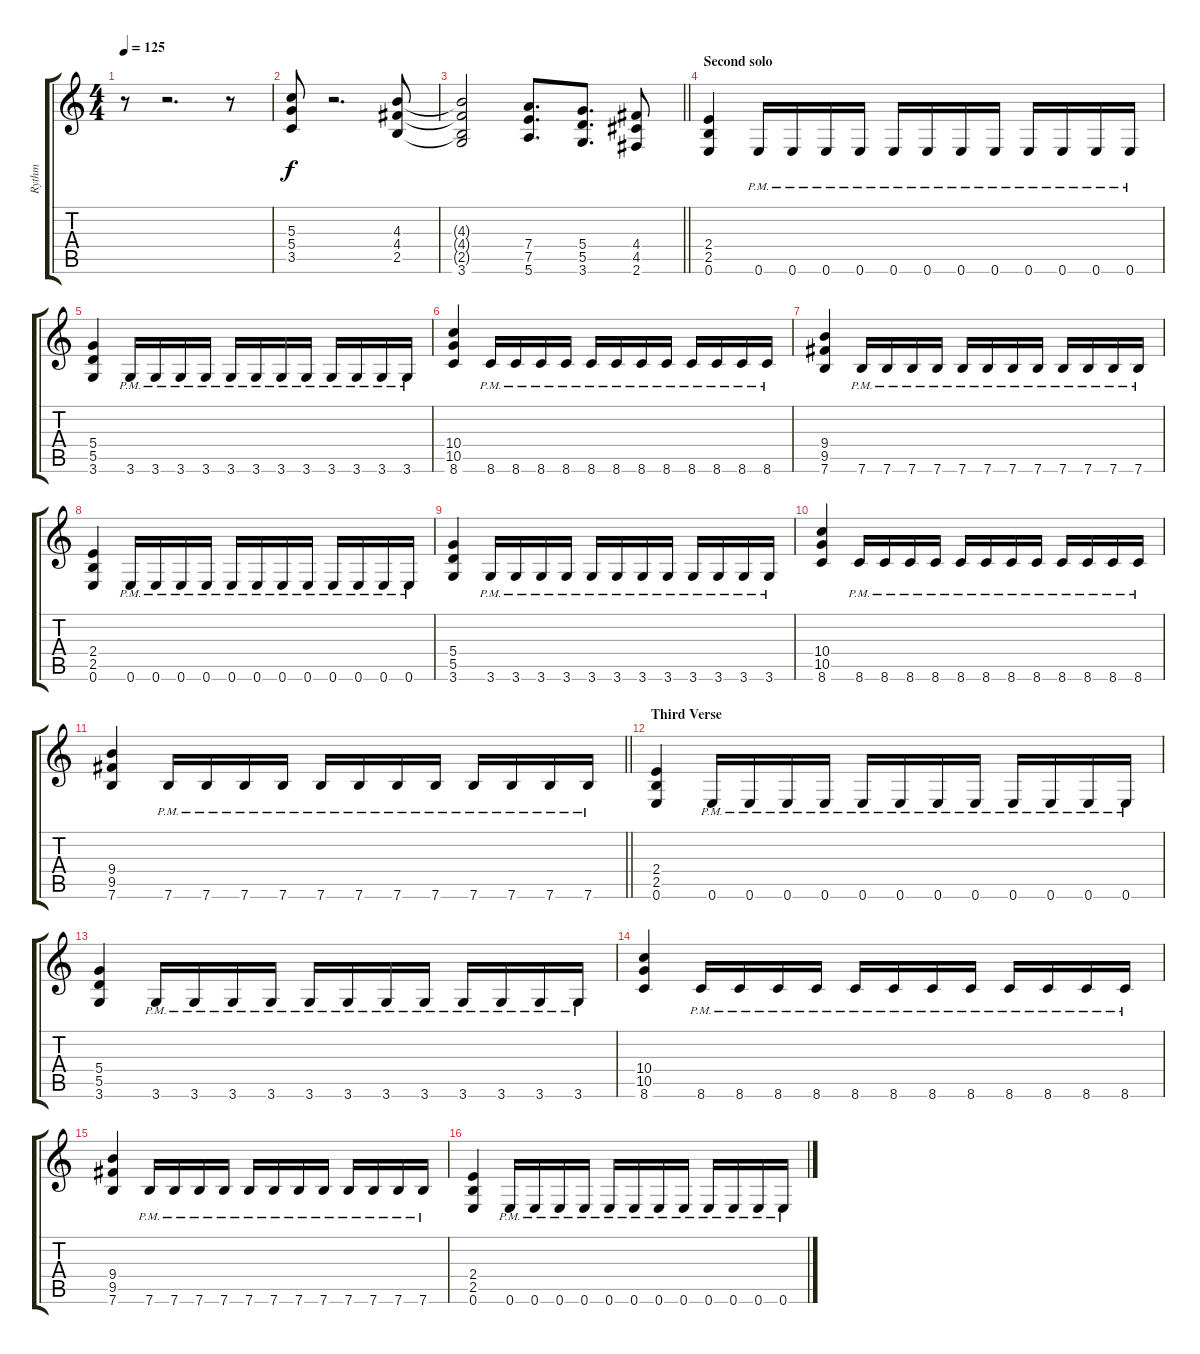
\track ("Rythm" "Rythm") {instrument distortionguitar}
\staff {score tabs}
\tuning (E4 B3 G3 D3 A2 E2) {hide}
\ts (4 4)
\tempo 125
\clef g2
\ks c
r.8{dy f} r.2{d} r.8 |
(5.3 5.4 3.5).8 r.2{d} (4.3 4.4 2.5).8 |
\barLineRight lightlight
(4.3{t} 4.4{t} 2.5{t} 3.6{t}).2 (7.4 7.5 5.6).8{d} (5.4 5.5 3.6).8{d} (4.4 4.5 2.6).8 |
\section ("" "Second solo")
(2.4 2.5 0.6).4 0.6{pm}.16 0.6{pm}.16 0.6{pm}.16 0.6{pm}.16 0.6{pm}.16 0.6{pm}.16 0.6{pm}.16 0.6{pm}.16 0.6{pm}.16 0.6{pm}.16 0.6{pm}.16 0.6{pm}.16 |
(5.4 5.5 3.6).4 3.6{pm}.16 3.6{pm}.16 3.6{pm}.16 3.6{pm}.16 3.6{pm}.16 3.6{pm}.16 3.6{pm}.16 3.6{pm}.16 3.6{pm}.16 3.6{pm}.16 3.6{pm}.16 3.6{pm}.16 |
(10.4 10.5 8.6).4 8.6{pm}.16 8.6{pm}.16 8.6{pm}.16 8.6{pm}.16 8.6{pm}.16 8.6{pm}.16 8.6{pm}.16 8.6{pm}.16 8.6{pm}.16 8.6{pm}.16 8.6{pm}.16 8.6{pm}.16 |
(9.4 9.5 7.6).4 7.6{pm}.16 7.6{pm}.16 7.6{pm}.16 7.6{pm}.16 7.6{pm}.16 7.6{pm}.16 7.6{pm}.16 7.6{pm}.16 7.6{pm}.16 7.6{pm}.16 7.6{pm}.16 7.6{pm}.16 |
(2.4 2.5 0.6).4 0.6{pm}.16 0.6{pm}.16 0.6{pm}.16 0.6{pm}.16 0.6{pm}.16 0.6{pm}.16 0.6{pm}.16 0.6{pm}.16 0.6{pm}.16 0.6{pm}.16 0.6{pm}.16 0.6{pm}.16 |
(5.4 5.5 3.6).4 3.6{pm}.16 3.6{pm}.16 3.6{pm}.16 3.6{pm}.16 3.6{pm}.16 3.6{pm}.16 3.6{pm}.16 3.6{pm}.16 3.6{pm}.16 3.6{pm}.16 3.6{pm}.16 3.6{pm}.16 |
(10.4 10.5 8.6).4 8.6{pm}.16 8.6{pm}.16 8.6{pm}.16 8.6{pm}.16 8.6{pm}.16 8.6{pm}.16 8.6{pm}.16 8.6{pm}.16 8.6{pm}.16 8.6{pm}.16 8.6{pm}.16 8.6{pm}.16 |
\barLineRight lightlight
(9.4 9.5 7.6).4 7.6{pm}.16 7.6{pm}.16 7.6{pm}.16 7.6{pm}.16 7.6{pm}.16 7.6{pm}.16 7.6{pm}.16 7.6{pm}.16 7.6{pm}.16 7.6{pm}.16 7.6{pm}.16 7.6{pm}.16 |
\section ("" "Third Verse")
(2.4 2.5 0.6).4 0.6{pm}.16 0.6{pm}.16 0.6{pm}.16 0.6{pm}.16 0.6{pm}.16 0.6{pm}.16 0.6{pm}.16 0.6{pm}.16 0.6{pm}.16 0.6{pm}.16 0.6{pm}.16 0.6{pm}.16 |
(5.4 5.5 3.6).4 3.6{pm}.16 3.6{pm}.16 3.6{pm}.16 3.6{pm}.16 3.6{pm}.16 3.6{pm}.16 3.6{pm}.16 3.6{pm}.16 3.6{pm}.16 3.6{pm}.16 3.6{pm}.16 3.6{pm}.16 |
(10.4 10.5 8.6).4 8.6{pm}.16 8.6{pm}.16 8.6{pm}.16 8.6{pm}.16 8.6{pm}.16 8.6{pm}.16 8.6{pm}.16 8.6{pm}.16 8.6{pm}.16 8.6{pm}.16 8.6{pm}.16 8.6{pm}.16 |
(9.4 9.5 7.6).4 7.6{pm}.16 7.6{pm}.16 7.6{pm}.16 7.6{pm}.16 7.6{pm}.16 7.6{pm}.16 7.6{pm}.16 7.6{pm}.16 7.6{pm}.16 7.6{pm}.16 7.6{pm}.16 7.6{pm}.16 |
(2.4 2.5 0.6).4 0.6{pm}.16 0.6{pm}.16 0.6{pm}.16 0.6{pm}.16 0.6{pm}.16 0.6{pm}.16 0.6{pm}.16 0.6{pm}.16 0.6{pm}.16 0.6{pm}.16 0.6{pm}.16 0.6{pm}.16
